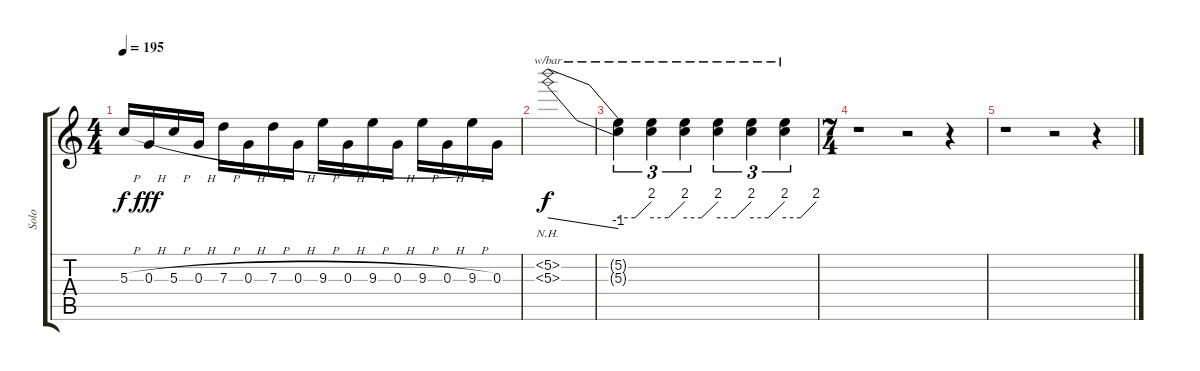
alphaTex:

\track ("Solo" "Solo") {instrument distortionguitar}
\staff {score tabs}
\tuning (E4 B3 G3 D3 A2 E2) {hide}
\ts (4 4)
\tempo 195
\clef g2
\ks c
5.3{h}.16{dy f} 0.3{h}.16{dy fff} 5.3{h}.16 0.3{h}.16 7.3{h}.16 0.3{h}.16 7.3{h}.16 0.3{h}.16 9.3{h}.16 0.3{h}.16 9.3{h}.16 0.3{h}.16 9.3{h}.16 0.3{h}.16 9.3{h}.16 0.3.16 |
(5.2{nh} 5.3{nh}).1{tbe (dive default 0 0 60 -4) dy f} |
(5.2{t} 5.3{t}).4{tu (3 2) tbe (custom default 0 0 30 0 60 8)} (5.2{t} 5.3{t}).4{tu (3 2) tbe (custom default 0 0 30 0 60 8)} (5.2{t} 5.3{t}).4{tu (3 2) tbe (custom default 0 0 30 0 60 8)} (5.2{t} 5.3{t}).4{tu (3 2) tbe (custom default 0 0 30 0 60 8)} (5.2{t} 5.3{t}).4{tu (3 2) tbe (custom default 0 0 30 0 60 8)} (5.2{t} 5.3{t}).4{tu (3 2) tbe (custom default 0 0 30 0 60 8)} |
\ts (7 4)
r.1 r.2 r.4 |
r.1 r.2 r.4
